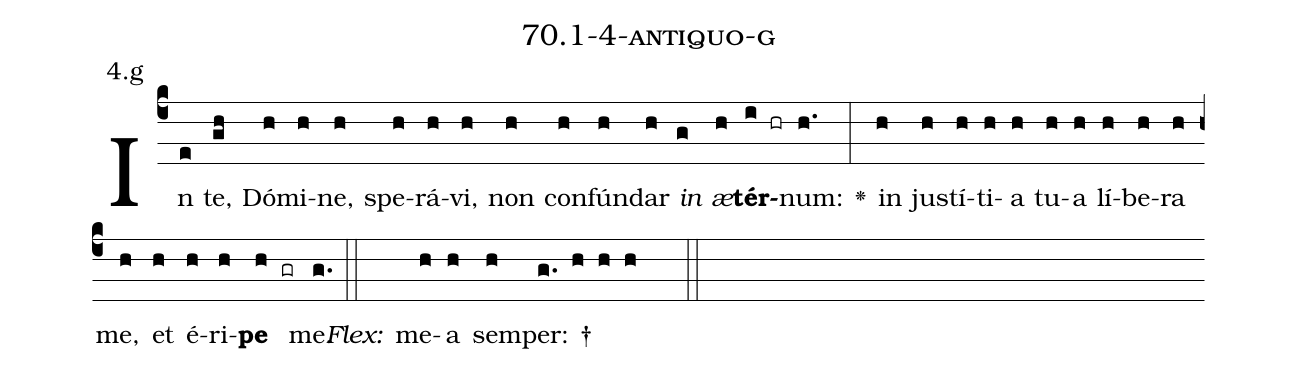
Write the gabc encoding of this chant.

name: 70.1-4-antiquo-g;
annotation: 4.g;
%%
(c4)In(e) te,(gh) Dó(h)mi(h)ne,(h) spe(h)rá(h)vi,(h) non(h) con(h)fún(h)dar(h) <i>in</i>(g) <i>æ</i>(h)<b>tér</b>(i hr)num:(h.) <v>\greheightstar</v>(:) in(h) jus(h)tí(h)ti(h)a(h) tu(h)a(h) lí(h)be(h)ra(h) me,(h) et(h) é(h)ri(h)<b>pe</b>(h gr) me.(g.) (::)
<i>Flex:</i>()  me(h)a(h) sem(h)per: †(g. h h h  ::)

%E(h) u(h) o(h) u(h) a(h) e.(g.) (::)
